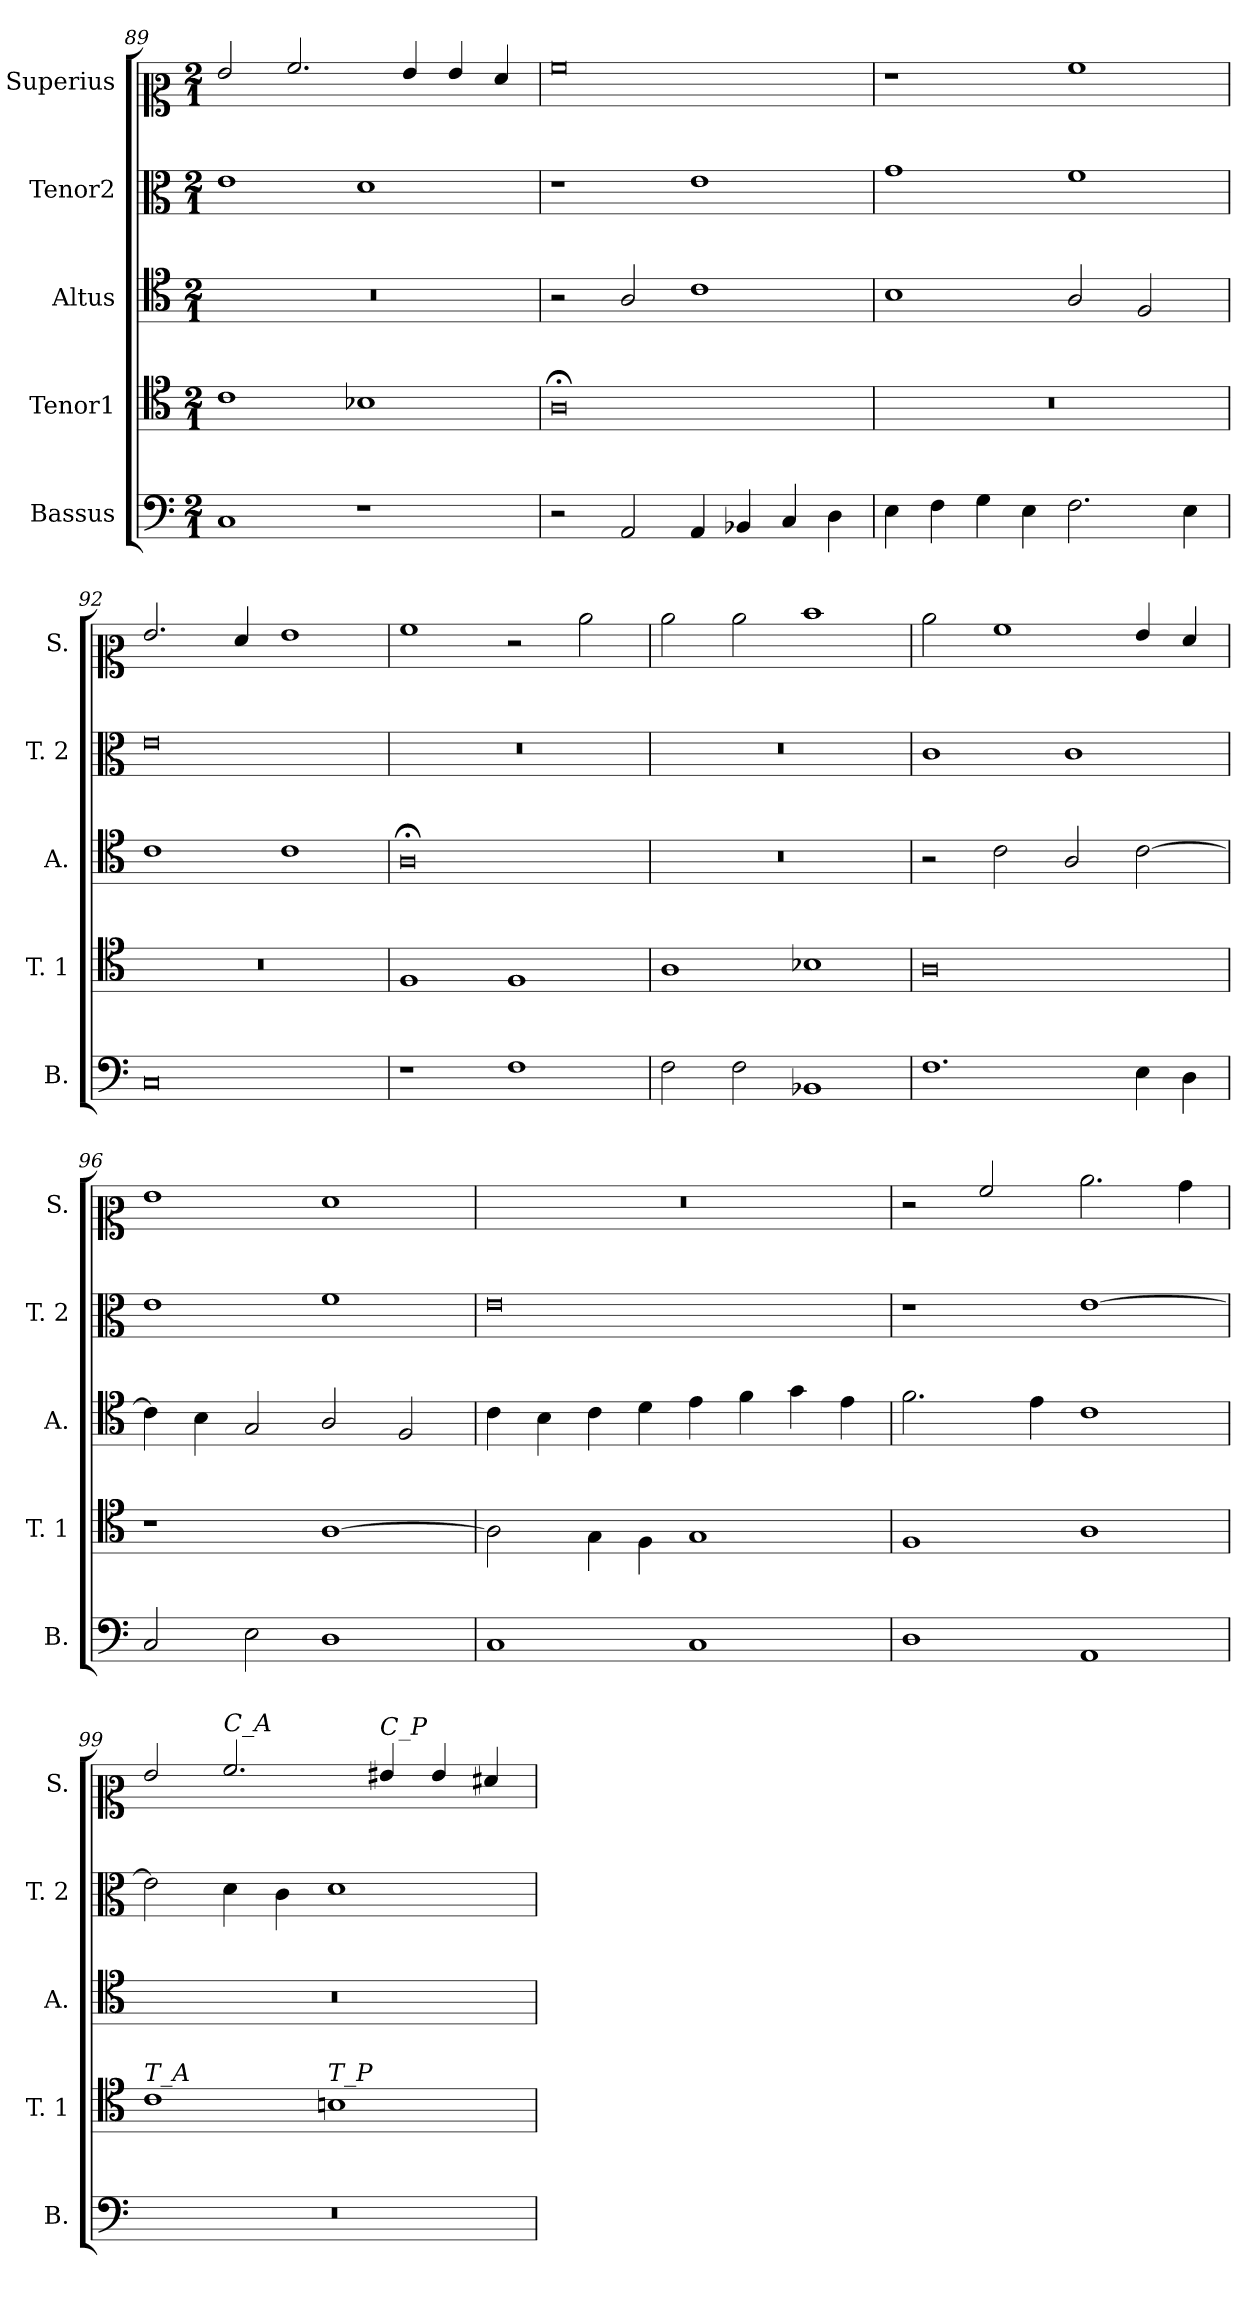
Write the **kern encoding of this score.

**kern	**kern	**kern	**kern	**kern
*part5	*part4	*part3	*part2	*part1
*staff5	*staff4	*staff3	*staff2	*staff1
*I"Bassus	*I"Tenor1	*I"Altus	*I"Tenor2	*I"Superius
*I'B.	*I'T. 1	*I'A.	*I'T. 2	*I'S.
*clefF4	*clefC4	*clefC4	*clefC3	*clefC2
*	*	*ITrd1c2	*	*
*k[]	*k[]	*k[b-e-]	*k[]	*k[]
*C:	*C:	*B-:	*C:	*C:
*M2/1	*M2/1	*M2/1	*M2/1	*M2/1
=89	=89	=89	=89	=89
1C	1c	0r	1e	2g/
.	.	.	.	2.a/
1r	1B-	.	1d	.
.	.	.	.	4g/
.	.	.	.	4g/
.	.	.	.	4f/
=90	=90	=90	=90	=90
2r	0A;<	2r	1r	0a
2AA/	.	2G/	.	.
4AA/	.	1B-	1e	.
4BB-/	.	.	.	.
4C/	.	.	.	.
4D\	.	.	.	.
!!LO:LB:g=z
=91	=91	=91	=91	=91
4E\	0r	1A	1g	1r
4F\	.	.	.	.
4G\	.	.	.	.
4E\	.	.	.	.
2.F\	.	2G/	1f	1a
.	.	2E-/	.	.
4E\	.	.	.	.
=92	=92	=92	=92	=92
0C	0r	1B-	0e	2.g/
.	.	.	.	4f/
.	.	1B-	.	1g
=93	=93	=93	=93	=93
1r	1F	0G;<	0r	1a
1F	1F	.	.	2r
.	.	.	.	2cc\
=94	=94	=94	=94	=94
2F\	1A	0r	0r	2cc\
2F\	.	.	.	2cc\
1BB-	1B-	.	.	1dd
=95	=95	=95	=95	=95
1.F	0A	2r	1c	2cc\
.	.	2B-\	.	1a
.	.	2G/	1c	.
4E\	.	[2B-\	.	4g/
4D\	.	.	.	4f/
=96	=96	=96	=96	=96
2C/	1r	4B-\]	1e	1g
.	.	4A\	.	.
2E\	.	2F/	.	.
1D	[1A	2G/	1f	1f
.	.	2E-/	.	.
=97	=97	=97	=97	=97
1C	2A\]	4B-\	0e	0r
.	.	4A\	.	.
.	4G\	4B-\	.	.
.	4F\	4c\	.	.
1C	1G	4d\	.	.
.	.	4e-\	.	.
.	.	4f\	.	.
.	.	4d\	.	.
!!LO:LB:g=z
=98	=98	=98	=98	=98
1D	1F	2.e-\	1r	2r
.	.	.	.	2a/
.	.	4d\	.	.
1AA	1A	1B-	[1e	2.cc\
.	.	.	.	4b\
=99	=99	=99	=99	=99
!	!LO:TX:a:i:t=T_A	!	!	!
0r	1c	0r	2e\]	2g/
!	!	!	!	!LO:TX:a:i:t=C_A
.	.	.	4d\	2.a/
.	.	.	4c\	.
!	!LO:TX:a:i:t=T_P	!	!	!
.	1Bni	.	1d	.
!	!	!	!	!LO:TX:a:i:t=C_P
.	.	.	.	4g#i/
.	.	.	.	4g#i/
.	.	.	.	4f#i/
=	=	=	=	=
*-	*-	*-	*-	*-
